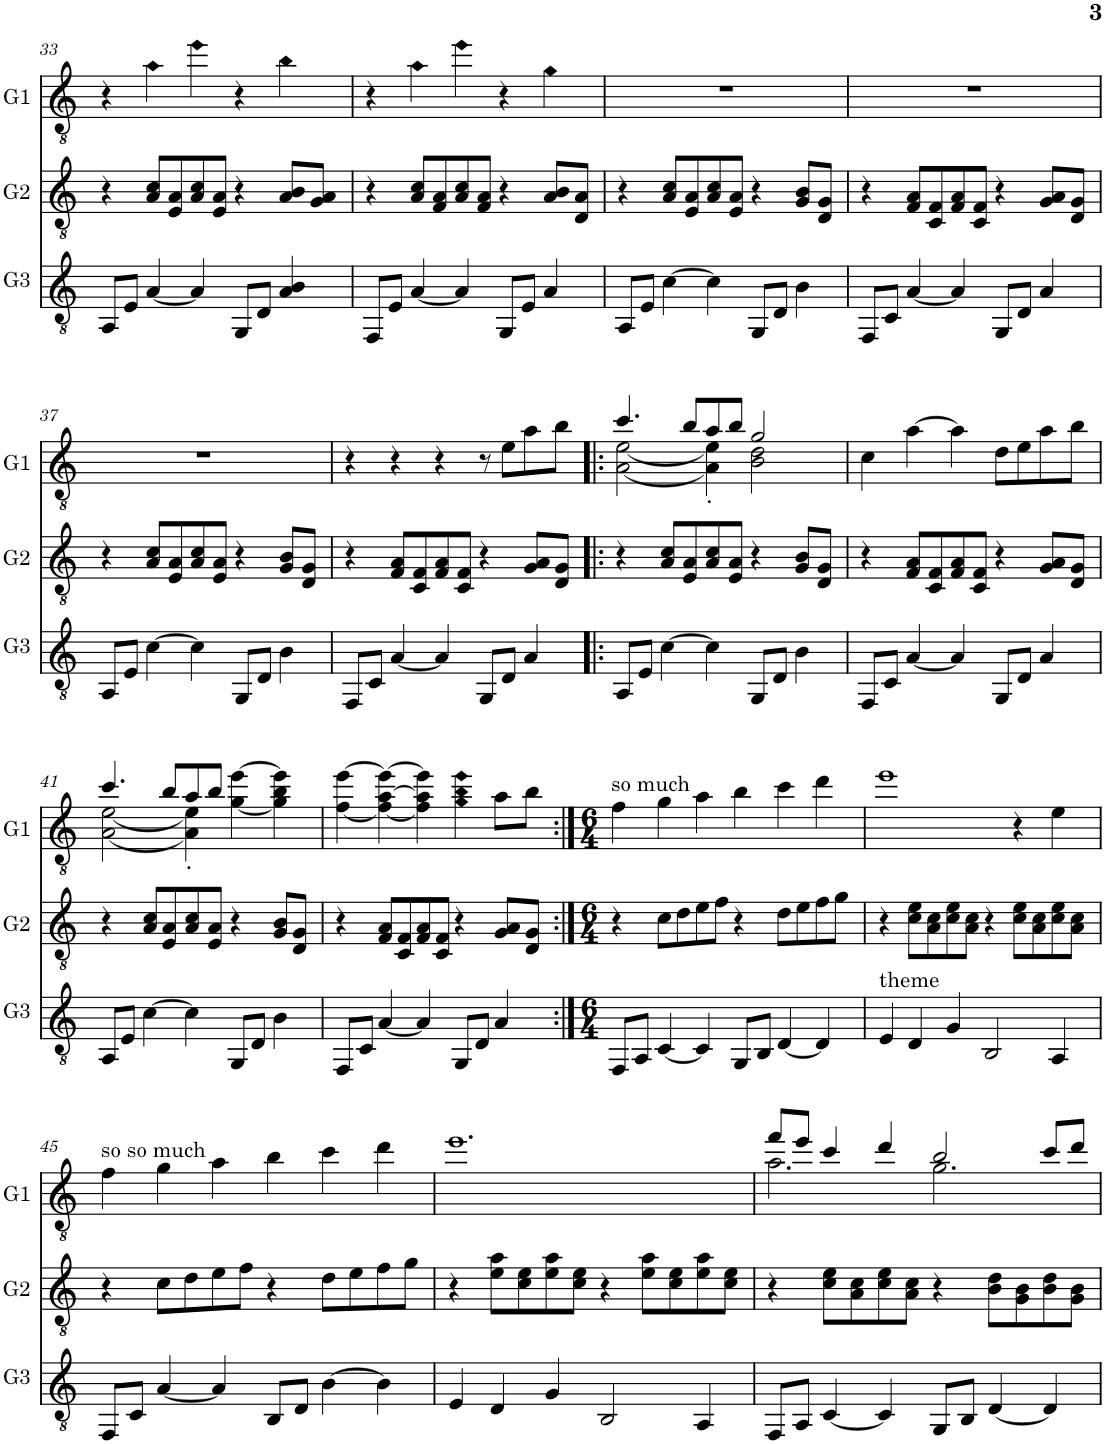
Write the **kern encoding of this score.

**kern	**kern	**kern
*part3	*part2	*part1
*staff3	*staff2	*staff1
*I"Guitar 3	*I"Guitar 2	*I"Guitar 1
*I'G3	*I'G2	*I'G1
!!LO:PB:g=z
*clefGv2	*clefGv2	*clefGv2
*k[]	*k[]	*k[]
*M5/4	*M5/4	*M5/4
=33	=33	=33
8AA/L	4r	4r
8E/J	.	.
!	!	!LO:N:head=diamond
[4A/	8A/ 8c/L	4a\
.	8E/ 8A/	.
!	!	!LO:N:head=diamond
4A/]	8A/ 8c/	4ee\
.	8E/ 8A/J	.
8GG/L	4r	4r
8D/J	.	.
!	!	!LO:N:head=diamond
4A/ 4B/	8A/ 8B/L	4b\
.	8G/ 8A/J	.
=34	=34	=34
8FF/L	4r	4r
8E/J	.	.
!	!	!LO:N:head=diamond
[4A/	8A/ 8c/L	4a\
.	8F/ 8A/	.
!	!	!LO:N:head=diamond
4A/]	8A/ 8c/	4ee\
.	8F/ 8A/J	.
8GG/L	4r	4r
8E/J	.	.
!	!	!LO:N:head=diamond
4A/	8A/ 8B/L	4g\
.	8D/ 8A/J	.
=35	=35	=35
8AA/L	4r	4%5r
8E/J	.	.
[4c\	8A/ 8c/L	.
.	8E/ 8A/	.
4c\]	8A/ 8c/	.
.	8E/ 8A/J	.
8GG/L	4r	.
8D/J	.	.
4B\	8G/ 8B/L	.
.	8D/ 8G/J	.
=36	=36	=36
8FF/L	4r	4%5r
8C/J	.	.
[4A/	8F/ 8A/L	.
.	8C/ 8F/	.
4A/]	8F/ 8A/	.
.	8C/ 8F/J	.
8GG/L	4r	.
8D/J	.	.
4A/	8G/ 8A/L	.
.	8D/ 8G/J	.
!!LO:LB:g=z
=37	=37	=37
8AA/L	4r	4%5r
8E/J	.	.
[4c\	8A/ 8c/L	.
.	8E/ 8A/	.
4c\]	8A/ 8c/	.
.	8E/ 8A/J	.
8GG/L	4r	.
8D/J	.	.
4B\	8G/ 8B/L	.
.	8D/ 8G/J	.
=38	=38	=38
8FF/L	4r	4r
8C/J	.	.
[4A/	8F/ 8A/L	4r
.	8C/ 8F/	.
4A/]	8F/ 8A/	4r
.	8C/ 8F/J	.
8GG/L	4r	8r
8D/J	.	8e\L
4A/	8G/ 8A/L	8a\
.	8D/ 8G/J	8b\J
=39!|:	=39!|:	=39!|:
*	*	*^
8AA/L	4r	4.cc/	[2A\ [2e\
8E/J	.	.	.
[4c\	8A/ 8c/L	.	.
.	8E/ 8A/	8b/L	.
4c\]	8A/ 8c/	8a/	4A\]' 4e\]'
.	8E/ 8A/J	8b/J	.
8GG/L	4r	2g/	2B\ 2d\
8D/J	.	.	.
4B\	8G/ 8B/L	.	.
.	8D/ 8G/J	.	.
*	*	*v	*v
=40	=40	=40
8FF/L	4r	4c\
8C/J	.	.
[4A/	8F/ 8A/L	[4a\
.	8C/ 8F/	.
4A/]	8F/ 8A/	4a\]
.	8C/ 8F/J	.
8GG/L	4r	8d\L
8D/J	.	8e\
4A/	8G/ 8A/L	8a\
.	8D/ 8G/J	8b\J
!!LO:LB:g=z
=41	=41	=41
*	*	*^
8AA/L	4r	4.cc/	[2A\ [2e\
8E/J	.	.	.
[4c\	8A/ 8c/L	.	.
.	8E/ 8A/	8b/L	.
4c\]	8A/ 8c/	8a/	4A\]' 4e\]'
.	8E/ 8A/J	8b/J	.
8GG/L	4r	[4g\ [4ee\	2ryy
8D/J	.	.	.
4B\	8G/ 8B/L	4g\] 4b\ 4ee\]	.
.	8D/ 8G/J	.	.
*	*	*v	*v
=42	=42	=42
8FF/L	4r	[4f\ [4ee\
8C/J	.	.
[4A/	8F/ 8A/L	4f\_ [4a\ 4ee\_
.	8C/ 8F/	.
4A/]	8F/ 8A/	4f\] 4a\] 4ee\]
.	8C/ 8F/J	.
!	!	!LO:N:n=1:head=diamond
!	!	!LO:N:n=2:head=diamond
!	!	!LO:N:n=3:head=diamond
8GG/L	4r	4g\ 4b\ 4ee\
8D/J	.	.
4A/	8G/ 8A/L	8a\L
.	8D/ 8G/J	8b\J
=43:|!	=43:|!	=43:|!
*M6/4	*M6/4	*M6/4
!	!	!LO:TX:a:t=so much
8FF/L	4r	4f\
8AA/J	.	.
[4C/	8c\L	4g\
.	8d\	.
4C/]	8e\	4a\
.	8f\J	.
8GG/L	4r	4b\
8BB/J	.	.
[4D/	8d\L	4cc\
.	8e\	.
4D/]	8f\	4dd\
.	8g\J	.
=44	=44	=44
!LO:TX:a:t=theme	!	!
4E/	4r	1ee
4D/	8c\ 8e\L	.
.	8A\ 8c\	.
4G/	8c\ 8e\	.
.	8A\ 8c\J	.
2BB/	4r	.
.	8c\ 8e\L	4r
.	8A\ 8c\	.
4AA/	8c\ 8e\	4e\
.	8A\ 8c\J	.
!!LO:LB:g=z
=45	=45	=45
!	!	!LO:TX:a:t=so so much
8FF/L	4r	4f\
8C/J	.	.
[4A/	8c\L	4g\
.	8d\	.
4A/]	8e\	4a\
.	8f\J	.
8BB/L	4r	4b\
8D/J	.	.
[4B\	8d\L	4cc\
.	8e\	.
4B\]	8f\	4dd\
.	8g\J	.
=46	=46	=46
4E/	4r	1.ee
4D/	8e\ 8a\L	.
.	8c\ 8e\	.
4G/	8e\ 8a\	.
.	8c\ 8e\J	.
2BB/	4r	.
.	8e\ 8a\L	.
.	8c\ 8e\	.
4AA/	8e\ 8a\	.
.	8c\ 8e\J	.
=47	=47	=47
*	*	*^
8FF/L	4r	8ff/L	2.a\
8AA/J	.	8ee/J	.
[4C/	8c\ 8e\L	4cc/	.
.	8A\ 8c\	.	.
4C/]	8c\ 8e\	4dd/	.
.	8A\ 8c\J	.	.
8GG/L	4r	2b/	2.g\
8BB/J	.	.	.
[4D/	8B\ 8d\L	.	.
.	8G\ 8B\	.	.
4D/]	8B\ 8d\	8cc/L	.
.	8G\ 8B\J	8dd/J	.
*	*	*v	*v
=	=	=
*-	*-	*-
